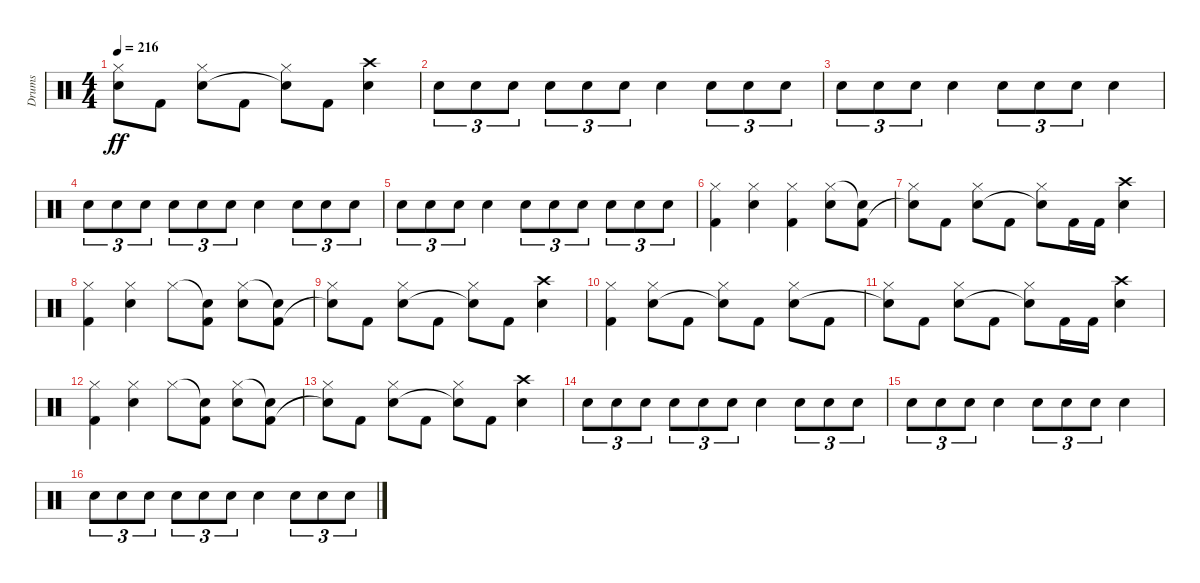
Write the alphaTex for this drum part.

\track ("Drums" "Drums") {instrument percussion}
\staff {score}
\articulation defaults
\ts (4 4)
\tempo 216
\clef neutral
\ks c
("Hi-Hat (closed)" "Snare (hit)"{t}).8{dy ff} "Kick (hit) 2".8 ("Hi-Hat (closed)" "Snare (hit) 2").8 "Kick (hit) 2".8 ("Hi-Hat (closed)" "Snare (hit)"{t}).8 "Kick (hit) 2".8 ("Crash high (hit)" "Snare (hit) 2").4 |
"Snare (hit) 2".8{tu (3 2)} "Snare (hit) 2".8{tu (3 2)} "Snare (hit) 2".8{tu (3 2)} "Snare (hit) 2".8{tu (3 2)} "Snare (hit) 2".8{tu (3 2)} "Snare (hit) 2".8{tu (3 2)} "Snare (hit) 2".4 "Snare (hit) 2".8{tu (3 2)} "Snare (hit) 2".8{tu (3 2)} "Snare (hit) 2".8{tu (3 2)} |
"Snare (hit) 2".8{tu (3 2)} "Snare (hit) 2".8{tu (3 2)} "Snare (hit) 2".8{tu (3 2)} "Snare (hit) 2".4 "Snare (hit) 2".8{tu (3 2)} "Snare (hit) 2".8{tu (3 2)} "Snare (hit) 2".8{tu (3 2)} "Snare (hit) 2".4 |
"Snare (hit) 2".8{tu (3 2)} "Snare (hit) 2".8{tu (3 2)} "Snare (hit) 2".8{tu (3 2)} "Snare (hit) 2".8{tu (3 2)} "Snare (hit) 2".8{tu (3 2)} "Snare (hit) 2".8{tu (3 2)} "Snare (hit) 2".4 "Snare (hit) 2".8{tu (3 2)} "Snare (hit) 2".8{tu (3 2)} "Snare (hit) 2".8{tu (3 2)} |
"Snare (hit) 2".8{tu (3 2)} "Snare (hit) 2".8{tu (3 2)} "Snare (hit) 2".8{tu (3 2)} "Snare (hit) 2".4 "Snare (hit) 2".8{tu (3 2)} "Snare (hit) 2".8{tu (3 2)} "Snare (hit) 2".8{tu (3 2)} "Snare (hit) 2".8{tu (3 2)} "Snare (hit) 2".8{tu (3 2)} "Snare (hit) 2".8{tu (3 2)} |
("Hi-Hat (closed)" "Kick (hit) 2").4{volume 15} ("Hi-Hat (closed)" "Snare (hit) 2").4 ("Hi-Hat (closed)" "Kick (hit) 2").4 ("Hi-Hat (closed)" "Snare (hit) 2").8 ("Snare (hit)"{t} "Kick (hit) 2").8 |
("Hi-Hat (closed)" "Snare (hit)"{t}).8 "Kick (hit) 2".8 ("Hi-Hat (closed)" "Snare (hit) 2").8 "Kick (hit) 2".8 ("Hi-Hat (closed)" "Snare (hit)"{t}).8 "Kick (hit) 2".16 "Kick (hit) 2".16 ("Crash high (hit)" "Snare (hit) 2").4 |
("Hi-Hat (closed)" "Kick (hit) 2").4 ("Hi-Hat (closed)" "Snare (hit) 2").4 "Hi-Hat (closed)".8 ("Snare (hit)"{t} "Kick (hit) 2").8 ("Hi-Hat (closed)" "Snare (hit) 2").8 ("Snare (hit)"{t} "Kick (hit) 2").8 |
("Hi-Hat (closed)" "Snare (hit)"{t}).8 "Kick (hit) 2".8 ("Hi-Hat (closed)" "Snare (hit) 2").8 "Kick (hit) 2".8 ("Hi-Hat (closed)" "Snare (hit)"{t}).8 "Kick (hit) 2".8 ("Crash high (hit)" "Snare (hit) 2").4 |
("Hi-Hat (closed)" "Kick (hit) 2").4 ("Hi-Hat (closed)" "Snare (hit) 2").8 "Kick (hit) 2".8 ("Hi-Hat (closed)" "Snare (hit)"{t}).8 "Kick (hit) 2".8 ("Hi-Hat (closed)" "Snare (hit) 2").8 "Kick (hit) 2".8 |
("Hi-Hat (closed)" "Snare (hit)"{t}).8 "Kick (hit) 2".8 ("Hi-Hat (closed)" "Snare (hit) 2").8 "Kick (hit) 2".8 ("Hi-Hat (closed)" "Snare (hit)"{t}).8 "Kick (hit) 2".16 "Kick (hit) 2".16 ("Crash high (hit)" "Snare (hit) 2").4 |
("Hi-Hat (closed)" "Kick (hit) 2").4 ("Hi-Hat (closed)" "Snare (hit) 2").4 "Hi-Hat (closed)".8 ("Snare (hit)"{t} "Kick (hit) 2").8 ("Hi-Hat (closed)" "Snare (hit) 2").8 ("Snare (hit)"{t} "Kick (hit) 2").8 |
("Hi-Hat (closed)" "Snare (hit)"{t}).8 "Kick (hit) 2".8 ("Hi-Hat (closed)" "Snare (hit) 2").8 "Kick (hit) 2".8 ("Hi-Hat (closed)" "Snare (hit)"{t}).8 "Kick (hit) 2".8 ("Crash high (hit)" "Snare (hit) 2").4 |
"Snare (hit) 2".8{tu (3 2)} "Snare (hit) 2".8{tu (3 2)} "Snare (hit) 2".8{tu (3 2)} "Snare (hit) 2".8{tu (3 2)} "Snare (hit) 2".8{tu (3 2)} "Snare (hit) 2".8{tu (3 2)} "Snare (hit) 2".4 "Snare (hit) 2".8{tu (3 2)} "Snare (hit) 2".8{tu (3 2)} "Snare (hit) 2".8{tu (3 2)} |
"Snare (hit) 2".8{tu (3 2)} "Snare (hit) 2".8{tu (3 2)} "Snare (hit) 2".8{tu (3 2)} "Snare (hit) 2".4 "Snare (hit) 2".8{tu (3 2)} "Snare (hit) 2".8{tu (3 2)} "Snare (hit) 2".8{tu (3 2)} "Snare (hit) 2".4 |
"Snare (hit) 2".8{tu (3 2)} "Snare (hit) 2".8{tu (3 2)} "Snare (hit) 2".8{tu (3 2)} "Snare (hit) 2".8{tu (3 2)} "Snare (hit) 2".8{tu (3 2)} "Snare (hit) 2".8{tu (3 2)} "Snare (hit) 2".4 "Snare (hit) 2".8{tu (3 2)} "Snare (hit) 2".8{tu (3 2)} "Snare (hit) 2".8{tu (3 2)}
